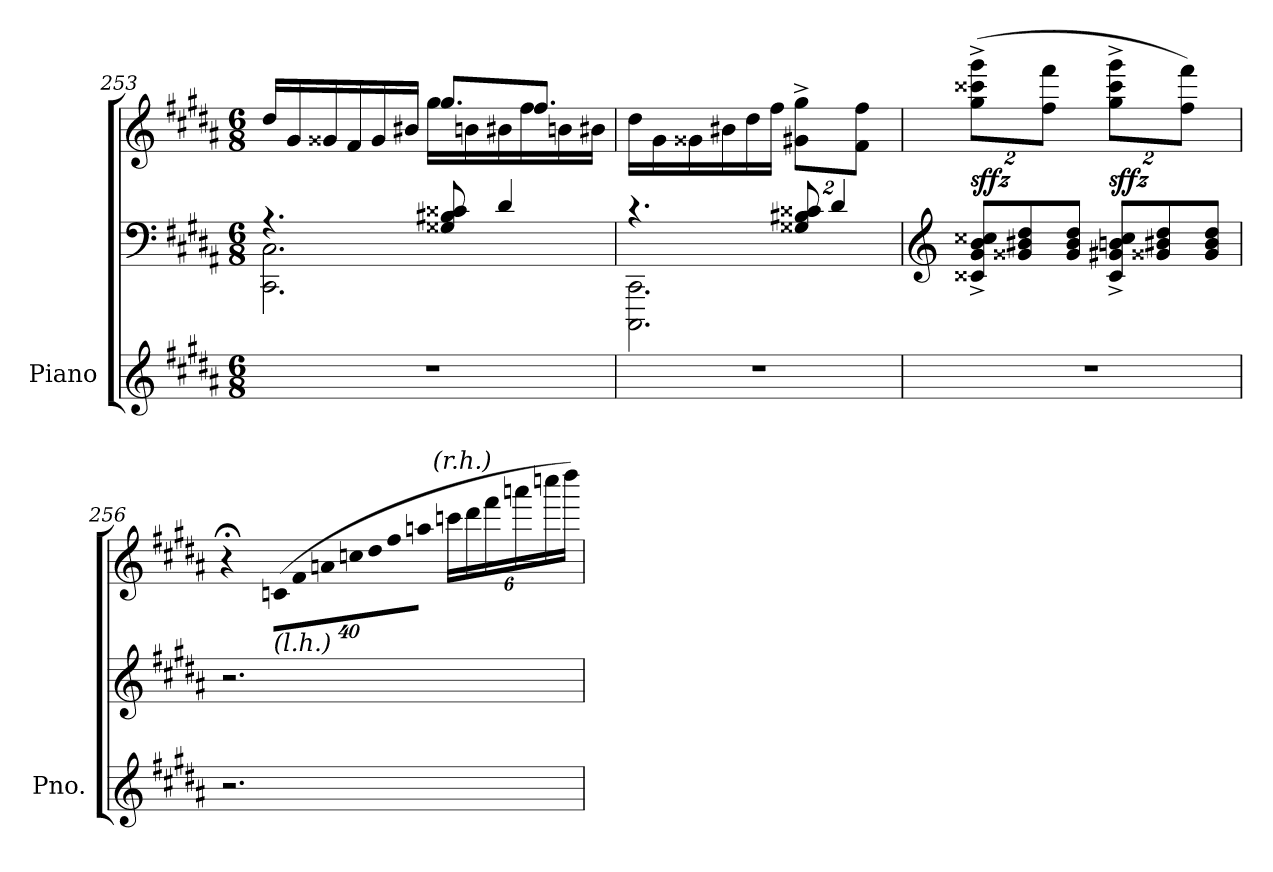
**kern	**kern	**kern	**dynam
*part1	*part1	*part1	*part1
*staff3	*staff2	*staff1	*staff1/2/3
*I"Piano	*	*	*
*I'Pno.	*	*	*
!!LO:LB:g=z
*clefG2	*clefF4	*clefG2	*
*k[f#c#g#d#a#]	*k[f#c#g#d#a#]	*k[f#c#g#d#a#]	*
*M6/8	*M6/8	*M6/8	*
=253	=253	=253	=253
*	*^	*^	*
2.r	4.r	2.CC#\ 2.C#\	16dd#/LL	4.ryy	.
.	.	.	16g#/	.	.
.	.	.	16g##X/	.	.
.	.	.	16f#/	.	.
.	.	.	16g##/	.	.
.	.	.	16b#X/JJ	.	.
.	8G##X/ 8B#X/ 8c##X/	.	8.gg#/L	16gg#\LL	.
.	.	.	.	16bn\	.
.	4d#/	.	.	16b#X\	.
.	.	.	8.ff#/J	16ff#\	.
.	.	.	.	16bn\	.
.	.	.	.	16b#X\JJ	.
*	*	*	*v	*v	*
=254	=254	=254	=254	=254
*	*	*	*MM135	*
2.r	4.r	2.CCC#\ 2.CC#\	16dd#\LL	.
.	.	.	16g#\	.
.	.	.	16g##X\	.
.	.	.	16b#X\	.
.	.	.	16dd#\	.
.	.	.	16ff#\JJ	.
*	*	*	*Xbrackettup	*
.	8G##X/ 8B#X/ 8c##X/	.	16%3g#X\^ 16%3gg#\^L	.
.	4d#/	.	.	.
.	.	.	16%3f#\ 16%3ff#\J	.
*	*v	*v	*	*
=255	=255	=255	=255
*	*clefG2	*	*
!	!	!	!LO:DY:b
2.r	8c##X/^ 8g#/^ 8b/^ 8cc##X/^L	(>16%3gg#\^ 16%3ccc##X\^ 16%3ggg#\^L	sffz
.	8g##X/ 8b#X/ 8dd#/	.	.
.	.	16%3ff#\ 16%3fff#\J	.
.	8g##/ 8b#/ 8dd#/J	.	.
!	!	!	!LO:DY:b
.	8c##/^ 8g#X/^ 8bn/^ 8cc##/^L	16%3gg#\^ 16%3ccc##\^ 16%3ggg#\^L	sffz
.	8g##X/ 8b#X/ 8dd#/	.	.
.	.	16%3ff#\ 16%3fff#\J)	.
.	8g##/ 8b#/ 8dd#/J	.	.
!!LO:LB:g=z
=256	=256	=256	=256
640ryy	640ryy	4r;<	.
2.r	2.r	.	.
!	!	!LO:TX:b:i:t=(l.h.)	!
!	!	!LO:N:vis=16	!
.	.	(>640%23cn!\LL	.
!	!	!LO:N:vis=16	!
.	.	640%23f#!\	.
!	!	!LO:N:vis=16	!
.	.	640%23an!\	.
!	!	!LO:N:vis=16	!
.	.	640%23ccn!\	.
!	!	!LO:N:vis=16	!
.	.	640%23dd#!\	.
!	!	!LO:N:vis=16	!
.	.	640%23ff#!\	.
!	!	!LO:N:vis=16	!
.	.	640%23aan!\JJ	.
!	!	!LO:TX:a:i:t=(r.h.)	!
.	.	24cccn!\LL	.
.	.	24ddd#!\	.
.	.	24fff#!\	.
.	.	24aaan!\	.
.	.	24ccccn!\	.
.	.	24dddd#!\JJ)	.
=	=	=	=
*-	*-	*-	*-
